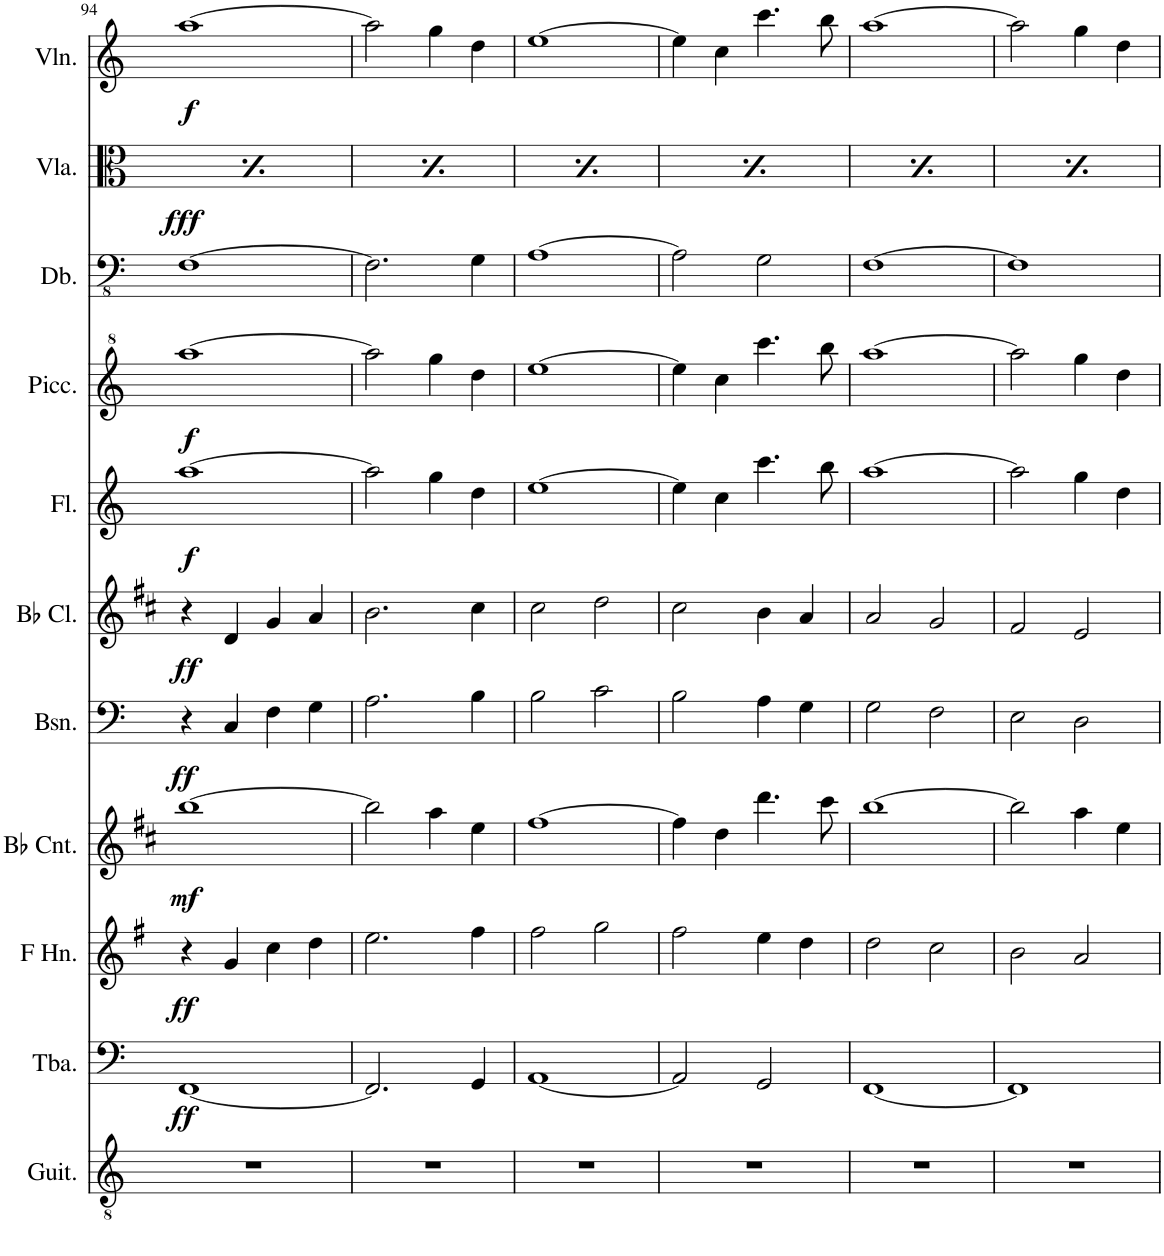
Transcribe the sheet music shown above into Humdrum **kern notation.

**kern	**kern	**dynam	**kern	**dynam	**kern	**dynam	**kern	**dynam	**kern	**dynam	**kern	**dynam	**kern	**dynam	**kern	**kern	**dynam	**kern	**dynam
*part11	*part10	*part10	*part9	*part9	*part8	*part8	*part7	*part7	*part6	*part6	*part5	*part5	*part4	*part4	*part3	*part2	*part2	*part1	*part1
*staff11	*staff10	*staff10	*staff9	*staff9	*staff8	*staff8	*staff7	*staff7	*staff6	*staff6	*staff5	*staff5	*staff4	*staff4	*staff3	*staff2	*staff2	*staff1	*staff1
*I"Acoustic Guitar	*I"Tuba	*	*I"Horn in F	*	*I"Bb Cornet	*	*I"Bassoon	*	*I"Bb Clarinet	*	*I"Flute	*	*I"Piccolo	*	*I"Double Bass	*I"Viola	*	*I"Violin	*
*I'Guit.	*I'Tba.	*	*	*	*I'Bb Cnt.	*	*I'Bsn.	*	*I'Bb Cl.	*	*I'Fl.	*	*I'Picc.	*	*I'Db.	*I'Vla.	*	*I'Vln.	*
!!LO:PB:g=z
*clefGv2	*clefF4	*	*clefG2	*	*clefG2	*	*clefF4	*	*clefG2	*	*clefG2	*	*clefG^2	*	*clefFv4	*clefC3	*	*clefG2	*
*	*	*	*Trd4c7	*	*Trd1c2	*	*	*	*Trd1c2	*	*	*	*Trd-7c-12	*	*Trd7c12	*	*	*	*
*k[]	*k[]	*	*k[f#]	*	*k[f#c#]	*	*k[]	*	*k[f#c#]	*	*k[]	*	*k[]	*	*k[]	*k[]	*	*k[]	*
*M4/4	*M4/4	*	*M4/4	*	*M4/4	*	*M4/4	*	*M4/4	*	*M4/4	*	*M4/4	*	*M4/4	*M4/4	*	*M4/4	*
=94	=94	=94	=94	=94	=94	=94	=94	=94	=94	=94	=94	=94	=94	=94	=94	=94	=94	=94	=94
!	!	!LO:DY:b	!	!LO:DY:b	!	!LO:DY:b	!	!LO:DY:b	!	!LO:DY:b	!	!LO:DY:b	!	!LO:DY:b	!	!	!LO:DY:b	!	!LO:DY:b
1r	[1FF	ff	4r	ff	[1bb	mf	4r	ff	4r	ff	[1aa	f	[1aaa	f	[1FF	16c/LL	mf	[1aa	f
.	.	.	.	.	.	.	.	.	.	.	.	.	.	.	.	16B/	.	.	.
.	.	.	.	.	.	.	.	.	.	.	.	.	.	.	.	16A/	.	.	.
.	.	.	.	.	.	.	.	.	.	.	.	.	.	.	.	16G/JJ	.	.	.
.	.	.	4g/	.	.	.	4C/	.	4d/	.	.	.	.	.	.	16c/LL	.	.	.
.	.	.	.	.	.	.	.	.	.	.	.	.	.	.	.	16B/	.	.	.
.	.	.	.	.	.	.	.	.	.	.	.	.	.	.	.	16A/	.	.	.
.	.	.	.	.	.	.	.	.	.	.	.	.	.	.	.	16G/JJ	.	.	.
.	.	.	4cc\	.	.	.	4F\	.	4g/	.	.	.	.	.	.	16c/LL	.	.	.
.	.	.	.	.	.	.	.	.	.	.	.	.	.	.	.	16B/	.	.	.
.	.	.	.	.	.	.	.	.	.	.	.	.	.	.	.	16A/	.	.	.
.	.	.	.	.	.	.	.	.	.	.	.	.	.	.	.	16G/JJ	.	.	.
.	.	.	4dd\	.	.	.	4G\	.	4a/	.	.	.	.	.	.	16c/LL	.	.	.
.	.	.	.	.	.	.	.	.	.	.	.	.	.	.	.	16B/	.	.	.
.	.	.	.	.	.	.	.	.	.	.	.	.	.	.	.	16A/	.	.	.
.	.	.	.	.	.	.	.	.	.	.	.	.	.	.	.	16G/JJ	.	.	.
=95	=95	=95	=95	=95	=95	=95	=95	=95	=95	=95	=95	=95	=95	=95	=95	=95	=95	=95	=95
!	!	!	!	!	!	!	!	!	!	!	!	!	!	!	!	!	!LO:DY:b	!	!
1r	2.FF/]	.	2.ee\	.	2bb\]	.	2.A\	.	2.b\	.	2aa\]	.	2aaa\]	.	2.FF\]	16c/LL	mf	2aa\]	.
.	.	.	.	.	.	.	.	.	.	.	.	.	.	.	.	16B/	.	.	.
.	.	.	.	.	.	.	.	.	.	.	.	.	.	.	.	16A/	.	.	.
.	.	.	.	.	.	.	.	.	.	.	.	.	.	.	.	16G/JJ	.	.	.
.	.	.	.	.	.	.	.	.	.	.	.	.	.	.	.	16c/LL	.	.	.
.	.	.	.	.	.	.	.	.	.	.	.	.	.	.	.	16B/	.	.	.
.	.	.	.	.	.	.	.	.	.	.	.	.	.	.	.	16A/	.	.	.
.	.	.	.	.	.	.	.	.	.	.	.	.	.	.	.	16G/JJ	.	.	.
.	.	.	.	.	4aa\	.	.	.	.	.	4gg\	.	4ggg\	.	.	16c/LL	.	4gg\	.
.	.	.	.	.	.	.	.	.	.	.	.	.	.	.	.	16B/	.	.	.
.	.	.	.	.	.	.	.	.	.	.	.	.	.	.	.	16A/	.	.	.
.	.	.	.	.	.	.	.	.	.	.	.	.	.	.	.	16G/JJ	.	.	.
.	4GG/	.	4ff#\	.	4ee\	.	4B\	.	4cc#\	.	4dd\	.	4ddd\	.	4GG\	16c/LL	.	4dd\	.
.	.	.	.	.	.	.	.	.	.	.	.	.	.	.	.	16B/	.	.	.
.	.	.	.	.	.	.	.	.	.	.	.	.	.	.	.	16A/	.	.	.
.	.	.	.	.	.	.	.	.	.	.	.	.	.	.	.	16G/JJ	.	.	.
=96	=96	=96	=96	=96	=96	=96	=96	=96	=96	=96	=96	=96	=96	=96	=96	=96	=96	=96	=96
!	!	!	!	!	!	!	!	!	!	!	!	!	!	!	!	!	!LO:DY:b	!	!
1r	[1AA	.	2ff#\	.	[1ff#	.	2B\	.	2cc#\	.	[1ee	.	[1eee	.	[1AA	16c/LL	mf	[1ee	.
.	.	.	.	.	.	.	.	.	.	.	.	.	.	.	.	16B/	.	.	.
.	.	.	.	.	.	.	.	.	.	.	.	.	.	.	.	16A/	.	.	.
.	.	.	.	.	.	.	.	.	.	.	.	.	.	.	.	16G/JJ	.	.	.
.	.	.	.	.	.	.	.	.	.	.	.	.	.	.	.	16c/LL	.	.	.
.	.	.	.	.	.	.	.	.	.	.	.	.	.	.	.	16B/	.	.	.
.	.	.	.	.	.	.	.	.	.	.	.	.	.	.	.	16A/	.	.	.
.	.	.	.	.	.	.	.	.	.	.	.	.	.	.	.	16G/JJ	.	.	.
.	.	.	2gg\	.	.	.	2c\	.	2dd\	.	.	.	.	.	.	16c/LL	.	.	.
.	.	.	.	.	.	.	.	.	.	.	.	.	.	.	.	16B/	.	.	.
.	.	.	.	.	.	.	.	.	.	.	.	.	.	.	.	16A/	.	.	.
.	.	.	.	.	.	.	.	.	.	.	.	.	.	.	.	16G/JJ	.	.	.
.	.	.	.	.	.	.	.	.	.	.	.	.	.	.	.	16c/LL	.	.	.
.	.	.	.	.	.	.	.	.	.	.	.	.	.	.	.	16B/	.	.	.
.	.	.	.	.	.	.	.	.	.	.	.	.	.	.	.	16A/	.	.	.
.	.	.	.	.	.	.	.	.	.	.	.	.	.	.	.	16G/JJ	.	.	.
=97	=97	=97	=97	=97	=97	=97	=97	=97	=97	=97	=97	=97	=97	=97	=97	=97	=97	=97	=97
!	!	!	!	!	!	!	!	!	!	!	!	!	!	!	!	!	!LO:DY:b	!	!
1r	2AA/]	.	2ff#\	.	4ff#\]	.	2B\	.	2cc#\	.	4ee\]	.	4eee\]	.	2AA\]	16c/LL	mf	4ee\]	.
.	.	.	.	.	.	.	.	.	.	.	.	.	.	.	.	16B/	.	.	.
.	.	.	.	.	.	.	.	.	.	.	.	.	.	.	.	16A/	.	.	.
.	.	.	.	.	.	.	.	.	.	.	.	.	.	.	.	16G/JJ	.	.	.
.	.	.	.	.	4dd\	.	.	.	.	.	4cc\	.	4ccc\	.	.	16c/LL	.	4cc\	.
.	.	.	.	.	.	.	.	.	.	.	.	.	.	.	.	16B/	.	.	.
.	.	.	.	.	.	.	.	.	.	.	.	.	.	.	.	16A/	.	.	.
.	.	.	.	.	.	.	.	.	.	.	.	.	.	.	.	16G/JJ	.	.	.
.	2GG/	.	4ee\	.	4.ddd\	.	4A\	.	4b\	.	4.ccc\	.	4.cccc\	.	2GG\	16c/LL	.	4.ccc\	.
.	.	.	.	.	.	.	.	.	.	.	.	.	.	.	.	16B/	.	.	.
.	.	.	.	.	.	.	.	.	.	.	.	.	.	.	.	16A/	.	.	.
.	.	.	.	.	.	.	.	.	.	.	.	.	.	.	.	16G/JJ	.	.	.
.	.	.	4dd\	.	.	.	4G\	.	4a/	.	.	.	.	.	.	16c/LL	.	.	.
.	.	.	.	.	.	.	.	.	.	.	.	.	.	.	.	16B/	.	.	.
.	.	.	.	.	8ccc#\	.	.	.	.	.	8bb\	.	8bbb\	.	.	16A/	.	8bb\	.
.	.	.	.	.	.	.	.	.	.	.	.	.	.	.	.	16G/JJ	.	.	.
=98	=98	=98	=98	=98	=98	=98	=98	=98	=98	=98	=98	=98	=98	=98	=98	=98	=98	=98	=98
!	!	!	!	!	!	!	!	!	!	!	!	!	!	!	!	!	!LO:DY:b	!	!
1r	[1FF	.	2dd\	.	[1bb	.	2G\	.	2a/	.	[1aa	.	[1aaa	.	[1FF	16c/LL	mf	[1aa	.
.	.	.	.	.	.	.	.	.	.	.	.	.	.	.	.	16B/	.	.	.
.	.	.	.	.	.	.	.	.	.	.	.	.	.	.	.	16A/	.	.	.
.	.	.	.	.	.	.	.	.	.	.	.	.	.	.	.	16G/JJ	.	.	.
.	.	.	.	.	.	.	.	.	.	.	.	.	.	.	.	16c/LL	.	.	.
.	.	.	.	.	.	.	.	.	.	.	.	.	.	.	.	16B/	.	.	.
.	.	.	.	.	.	.	.	.	.	.	.	.	.	.	.	16A/	.	.	.
.	.	.	.	.	.	.	.	.	.	.	.	.	.	.	.	16G/JJ	.	.	.
.	.	.	2cc\	.	.	.	2F\	.	2g/	.	.	.	.	.	.	16c/LL	.	.	.
.	.	.	.	.	.	.	.	.	.	.	.	.	.	.	.	16B/	.	.	.
.	.	.	.	.	.	.	.	.	.	.	.	.	.	.	.	16A/	.	.	.
.	.	.	.	.	.	.	.	.	.	.	.	.	.	.	.	16G/JJ	.	.	.
.	.	.	.	.	.	.	.	.	.	.	.	.	.	.	.	16c/LL	.	.	.
.	.	.	.	.	.	.	.	.	.	.	.	.	.	.	.	16B/	.	.	.
.	.	.	.	.	.	.	.	.	.	.	.	.	.	.	.	16A/	.	.	.
.	.	.	.	.	.	.	.	.	.	.	.	.	.	.	.	16G/JJ	.	.	.
=99	=99	=99	=99	=99	=99	=99	=99	=99	=99	=99	=99	=99	=99	=99	=99	=99	=99	=99	=99
!	!	!	!	!	!	!	!	!	!	!	!	!	!	!	!	!	!LO:DY:b	!	!
1r	1FF]	.	2b\	.	2bb\]	.	2E\	.	2f#/	.	2aa\]	.	2aaa\]	.	1FF]	16c/LL	mf	2aa\]	.
.	.	.	.	.	.	.	.	.	.	.	.	.	.	.	.	16B/	.	.	.
.	.	.	.	.	.	.	.	.	.	.	.	.	.	.	.	16A/	.	.	.
.	.	.	.	.	.	.	.	.	.	.	.	.	.	.	.	16G/JJ	.	.	.
.	.	.	.	.	.	.	.	.	.	.	.	.	.	.	.	16c/LL	.	.	.
.	.	.	.	.	.	.	.	.	.	.	.	.	.	.	.	16B/	.	.	.
.	.	.	.	.	.	.	.	.	.	.	.	.	.	.	.	16A/	.	.	.
.	.	.	.	.	.	.	.	.	.	.	.	.	.	.	.	16G/JJ	.	.	.
.	.	.	2a/	.	4aa\	.	2D\	.	2e/	.	4gg\	.	4ggg\	.	.	16c/LL	.	4gg\	.
.	.	.	.	.	.	.	.	.	.	.	.	.	.	.	.	16B/	.	.	.
.	.	.	.	.	.	.	.	.	.	.	.	.	.	.	.	16A/	.	.	.
.	.	.	.	.	.	.	.	.	.	.	.	.	.	.	.	16G/JJ	.	.	.
.	.	.	.	.	4ee\	.	.	.	.	.	4dd\	.	4ddd\	.	.	16c/LL	.	4dd\	.
.	.	.	.	.	.	.	.	.	.	.	.	.	.	.	.	16B/	.	.	.
.	.	.	.	.	.	.	.	.	.	.	.	.	.	.	.	16A/	.	.	.
.	.	.	.	.	.	.	.	.	.	.	.	.	.	.	.	16G/JJ	.	.	.
=	=	=	=	=	=	=	=	=	=	=	=	=	=	=	=	=	=	=	=
*-	*-	*-	*-	*-	*-	*-	*-	*-	*-	*-	*-	*-	*-	*-	*-	*-	*-	*-	*-
